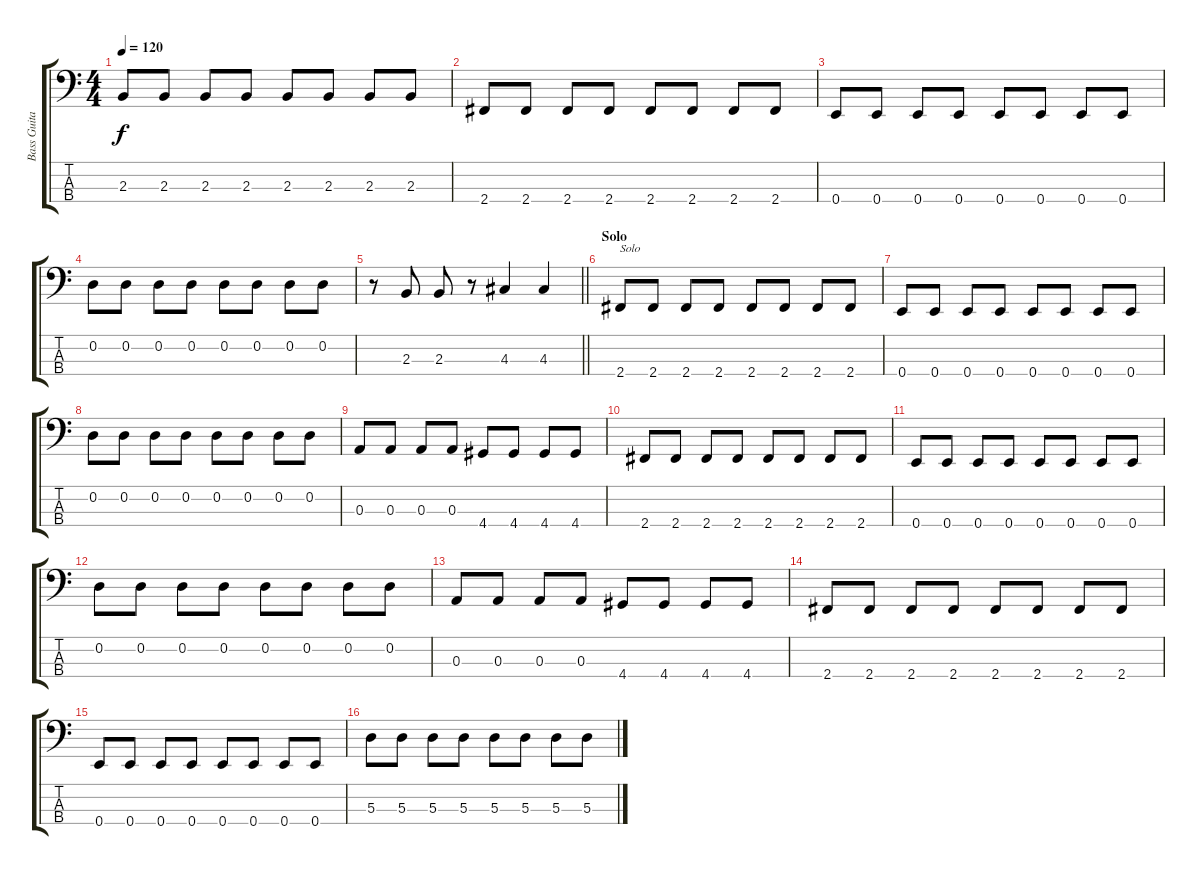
\track ("Bass Guitar" "Bass Guita") {instrument electricbasspick}
\staff {score tabs}
\tuning (G2 D2 A1 E1) {hide}
\ts (4 4)
\tempo 120
\clef f4
\ks c
2.3.8{dy f} 2.3.8 2.3.8 2.3.8 2.3.8 2.3.8 2.3.8 2.3.8 |
2.4.8 2.4.8 2.4.8 2.4.8 2.4.8 2.4.8 2.4.8 2.4.8 |
0.4.8 0.4.8 0.4.8 0.4.8 0.4.8 0.4.8 0.4.8 0.4.8 |
0.2.8 0.2.8 0.2.8 0.2.8 0.2.8 0.2.8 0.2.8 0.2.8 |
\barLineRight lightlight
r.8 2.3.8 2.3.8 r.8 4.3.4 4.3.4 |
\section ("" "Solo")
2.4.8{txt "Solo"} 2.4.8 2.4.8 2.4.8 2.4.8 2.4.8 2.4.8 2.4.8 |
0.4.8 0.4.8 0.4.8 0.4.8 0.4.8 0.4.8 0.4.8 0.4.8 |
0.2.8 0.2.8 0.2.8 0.2.8 0.2.8 0.2.8 0.2.8 0.2.8 |
0.3.8 0.3.8 0.3.8 0.3.8 4.4.8 4.4.8 4.4.8 4.4.8 |
2.4.8 2.4.8 2.4.8 2.4.8 2.4.8 2.4.8 2.4.8 2.4.8 |
0.4.8 0.4.8 0.4.8 0.4.8 0.4.8 0.4.8 0.4.8 0.4.8 |
0.2.8 0.2.8 0.2.8 0.2.8 0.2.8 0.2.8 0.2.8 0.2.8 |
0.3.8 0.3.8 0.3.8 0.3.8 4.4.8 4.4.8 4.4.8 4.4.8 |
2.4.8 2.4.8 2.4.8 2.4.8 2.4.8 2.4.8 2.4.8 2.4.8 |
0.4.8 0.4.8 0.4.8 0.4.8 0.4.8 0.4.8 0.4.8 0.4.8 |
5.3.8 5.3.8 5.3.8 5.3.8 5.3.8 5.3.8 5.3.8 5.3.8
